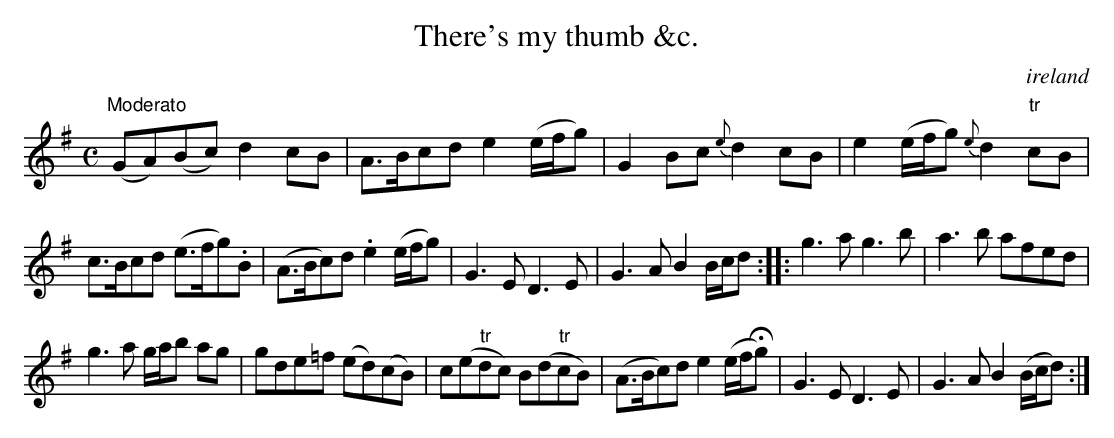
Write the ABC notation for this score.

X:1
T:There's my thumb \&c.
O:ireland
M:C
K:G
"Moderato"(GA)(Bc) d2cB| A>Bcd e2(e/f/g)| \
G2Bc {e}d2cB| e2(e/f/g) {e}d2"tr"cB|
c>Bcd (e>fg).B| (A>Bc)d .e2(e/f/g)|\
G3E D3E| G3A B2B/c/d::\
g3a g3b| a3b afed|
g3a g/a/b ag| gde=f (ed)(cB)|\
c(e"tr"dc) B(d"tr"cB)| (A>Bc)d e2(e/f/Hg)|\
G3ED3E| G3AB2(B/c/d):|
